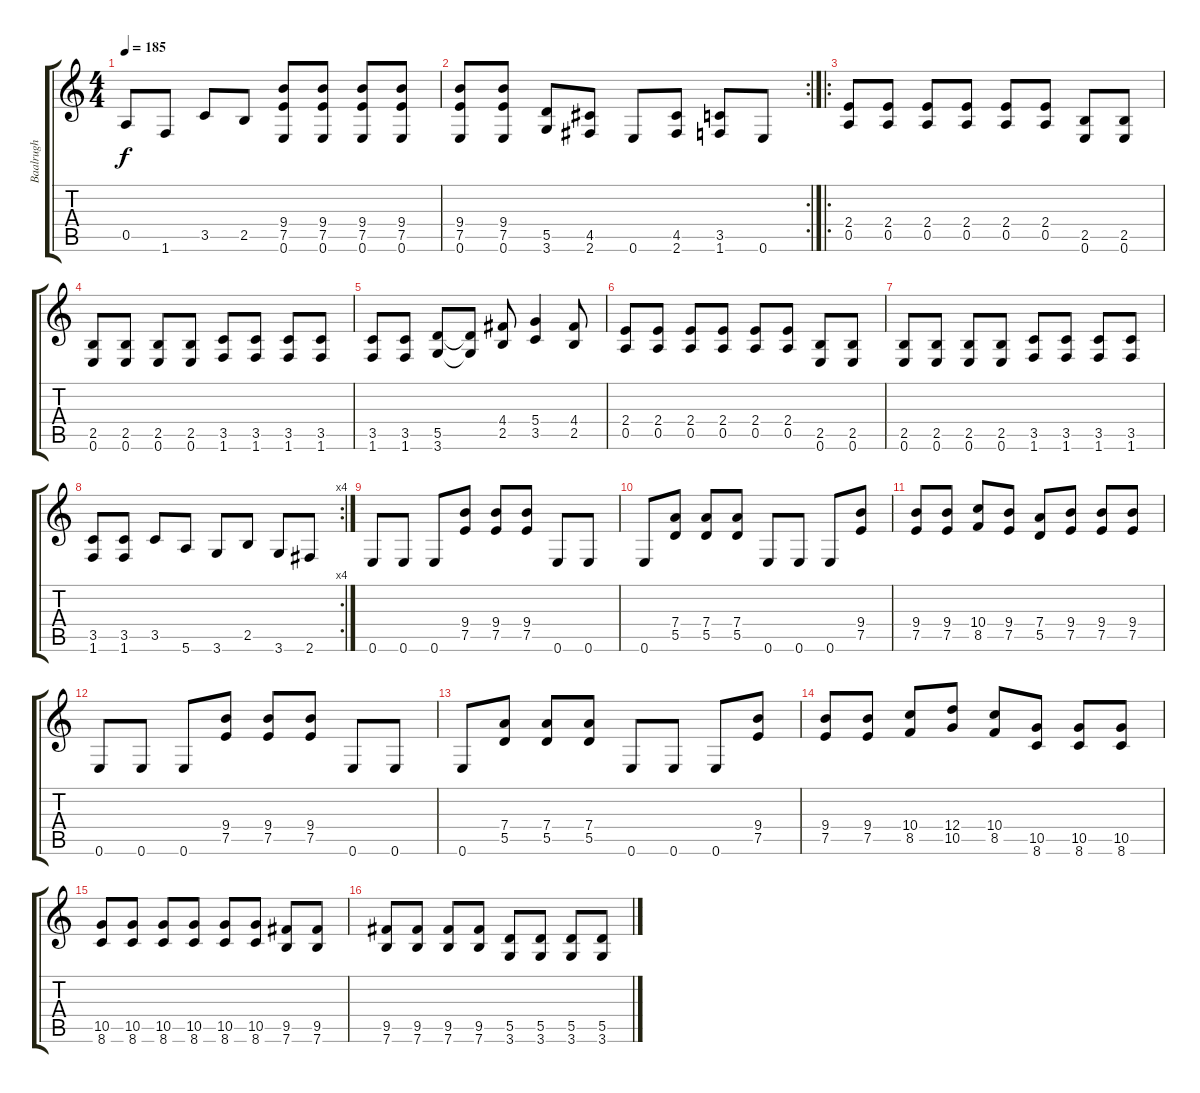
\track ("Baalrugh" "Baalrugh") {instrument distortionguitar}
\staff {score tabs}
\tuning (E4 B3 G3 D3 A2 E2) {hide}
\ts (4 4)
\tempo 185
\clef g2
\ks c
0.5.8{dy f} 1.6.8 3.5.8 2.5.8 (9.4 7.5 0.6).8 (9.4 7.5 0.6).8 (9.4 7.5 0.6).8 (9.4 7.5 0.6).8 |
\rc 2
(9.4 7.5 0.6).8 (9.4 7.5 0.6).8 (5.5 3.6).8 (4.5 2.6).8 0.6.8 (4.5 2.6).8 (3.5 1.6).8 0.6.8 |
\ro
(2.4 0.5).8 (2.4 0.5).8 (2.4 0.5).8 (2.4 0.5).8 (2.4 0.5).8 (2.4 0.5).8 (2.5 0.6).8 (2.5 0.6).8 |
(2.5 0.6).8 (2.5 0.6).8 (2.5 0.6).8 (2.5 0.6).8 (3.5 1.6).8 (3.5 1.6).8 (3.5 1.6).8 (3.5 1.6).8 |
(3.5 1.6).8 (3.5 1.6).8 (5.5 3.6).8 (5.5{t} 3.6{t}).8 (4.4 2.5).8 (5.4 3.5).4 (4.4 2.5).8 |
(2.4 0.5).8 (2.4 0.5).8 (2.4 0.5).8 (2.4 0.5).8 (2.4 0.5).8 (2.4 0.5).8 (2.5 0.6).8 (2.5 0.6).8 |
(2.5 0.6).8 (2.5 0.6).8 (2.5 0.6).8 (2.5 0.6).8 (3.5 1.6).8 (3.5 1.6).8 (3.5 1.6).8 (3.5 1.6).8 |
\rc 4
(3.5 1.6).8 (3.5 1.6).8 3.5.8 5.6.8 3.6.8 2.5.8 3.6.8 2.6.8 |
0.6.8 0.6.8 0.6.8 (9.4 7.5).8 (9.4 7.5).8 (9.4 7.5).8 0.6.8 0.6.8 |
0.6.8 (7.4 5.5).8 (7.4 5.5).8 (7.4 5.5).8 0.6.8 0.6.8 0.6.8 (9.4 7.5).8 |
(9.4 7.5).8 (9.4 7.5).8 (10.4 8.5).8 (9.4 7.5).8 (7.4 5.5).8 (9.4 7.5).8 (9.4 7.5).8 (9.4 7.5).8 |
0.6.8 0.6.8 0.6.8 (9.4 7.5).8 (9.4 7.5).8 (9.4 7.5).8 0.6.8 0.6.8 |
0.6.8 (7.4 5.5).8 (7.4 5.5).8 (7.4 5.5).8 0.6.8 0.6.8 0.6.8 (9.4 7.5).8 |
(9.4 7.5).8 (9.4 7.5).8 (10.4 8.5).8 (12.4 10.5).8 (10.4 8.5).8 (10.5 8.6).8 (10.5 8.6).8 (10.5 8.6).8 |
(10.5 8.6).8 (10.5 8.6).8 (10.5 8.6).8 (10.5 8.6).8 (10.5 8.6).8 (10.5 8.6).8 (9.5 7.6).8 (9.5 7.6).8 |
(9.5 7.6).8 (9.5 7.6).8 (9.5 7.6).8 (9.5 7.6).8 (5.5 3.6).8 (5.5 3.6).8 (5.5 3.6).8 (5.5 3.6).8
